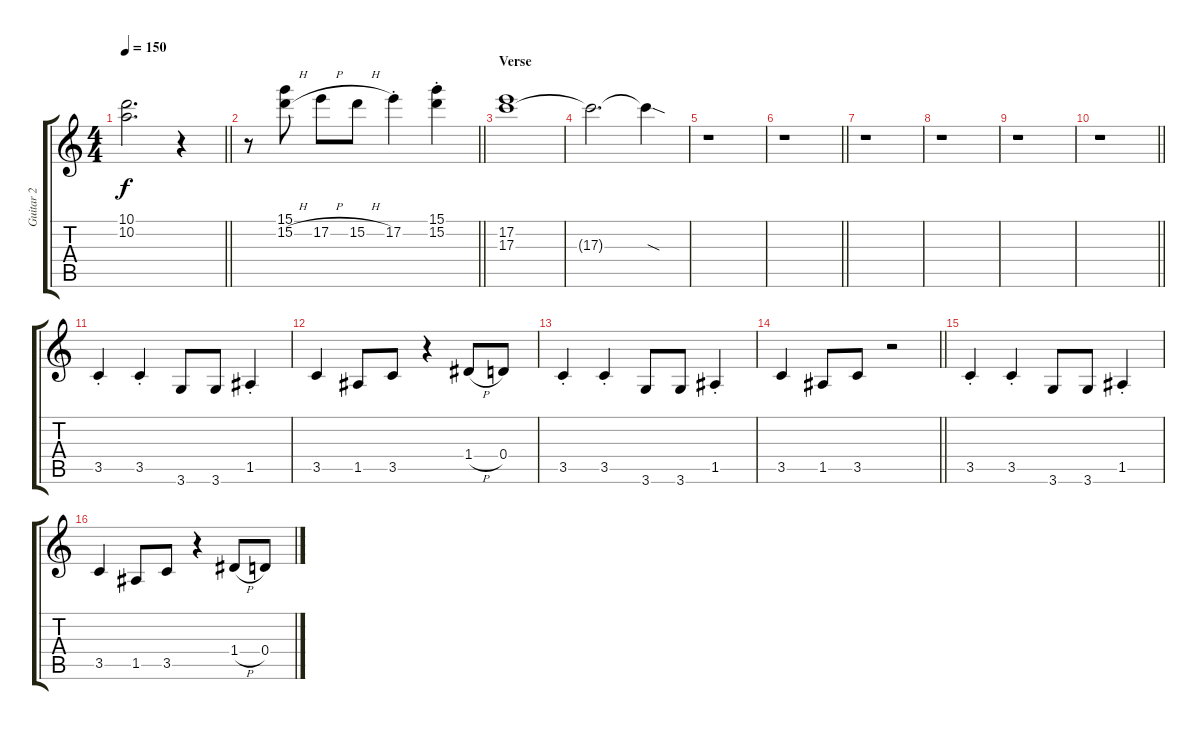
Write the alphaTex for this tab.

\track ("Guitar 2" "Guitar 2") {instrument distortionguitar}
\staff {score tabs}
\tuning (E4 B3 G3 D3 A2 E2) {hide}
\ts (4 4)
\tempo 150
\clef g2
\barLineRight lightlight
\ks c
(10.1{t} 10.2{t}).2{d dy f} r.4 |
\barLineRight lightlight
r.8 (15.1 15.2{h}).8 17.2{h}.8 15.2{h}.8 17.2{st}.4 (15.1{st} 15.2{st}).4 |
\section ("" "Verse")
(17.2 17.3).1 |
17.3{t}.2{d} 17.3{sod t}.4 |
r.1 |
\barLineRight lightlight
r.1 |
r.1 |
r.1 |
r.1 |
\barLineRight lightlight
r.1 |
3.5{st}.4 3.5{st}.4 3.6.8 3.6.8 1.5{st}.4 |
3.5.4 1.5.8 3.5.8 r.4 1.4{h}.8 0.4.8 |
3.5{st}.4 3.5{st}.4 3.6.8 3.6.8 1.5{st}.4 |
\barLineRight lightlight
3.5.4 1.5.8 3.5.8 r.2 |
3.5{st}.4 3.5{st}.4 3.6.8 3.6.8 1.5{st}.4 |
3.5.4 1.5.8 3.5.8 r.4 1.4{h}.8 0.4.8
